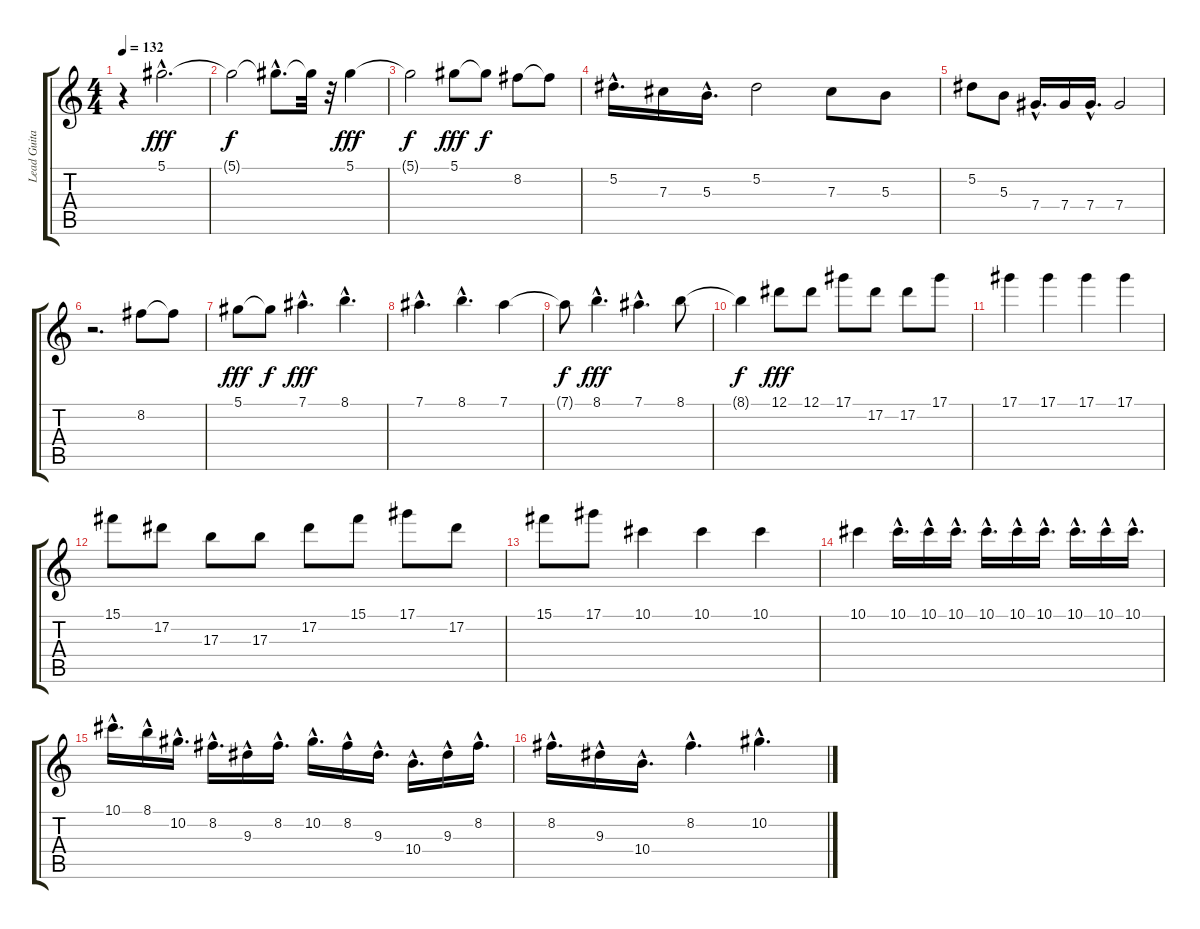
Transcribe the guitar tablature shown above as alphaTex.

\track ("Lead Guitar 1" "Lead Guita") {instrument distortionguitar}
\staff {score tabs}
\tuning (Eb4 Bb3 Gb3 Db3 Ab2 Eb2) {hide}
\ts (4 4)
\tempo 132
\clef g2
\ks c
r.4{dy f} 5.1{hac}.2{d dy fff} |
5.1{t}.2{dy f} 5.1{hac t}.8{d} 5.1{t}.32 r.32 5.1.4{dy fff} |
5.1{t}.2{dy f} 5.1.8{dy fff} 5.1{t}.8{dy f} 8.2.8 8.2{t}.8 |
5.2{hac}.16{d} 7.3.16 5.3{hac}.16{d} 5.2.2 7.3.8 5.3.8 |
5.2.8 5.3.8 7.4{hac}.16{d} 7.4.16 7.4{hac}.16{d} 7.4.2 |
r.2{d} 8.2.8 8.2{t}.8 |
5.1.8{dy fff} 5.1{t}.8{dy f} 7.1{hac}.4{d dy fff} 8.1{hac}.4{d} |
7.1{hac}.4{d} 8.1{hac}.4{d} 7.1.4 |
7.1{t}.8{dy f} 8.1{hac}.4{d dy fff} 7.1{hac}.4{d} 8.1.8 |
8.1{t}.4{dy f} 12.1.8{dy fff} 12.1.8 17.1.8 17.2.8 17.2.8 17.1.8 |
17.1.4 17.1.4 17.1.4 17.1.4 |
15.1.8 17.2.8 17.3.8 17.3.8 17.2.8 15.1.8 17.1.8 17.2.8 |
15.1.8 17.1.8 10.1.4 10.1.4 10.1.4 |
10.1.4 10.1{hac}.16{d} 10.1{hac}.16 10.1{hac}.16{d} 10.1{hac}.16{d} 10.1{hac}.16 10.1{hac}.16{d} 10.1{hac}.16{d} 10.1{hac}.16 10.1{hac}.16{d} |
10.1{hac}.16{d} 8.1{hac}.16 10.2{hac}.16{d} 8.2{hac}.16{d} 9.3{hac}.16 8.2{hac}.16{d} 10.2{hac}.16{d} 8.2{hac}.16 9.3{hac}.16{d} 10.4{hac}.16{d} 9.3{hac}.16 8.2{hac}.16{d} |
8.2{hac}.16{d} 9.3{hac}.16 10.4{hac}.16{d} 8.2{hac}.4{d} 10.2{hac}.4{d}
